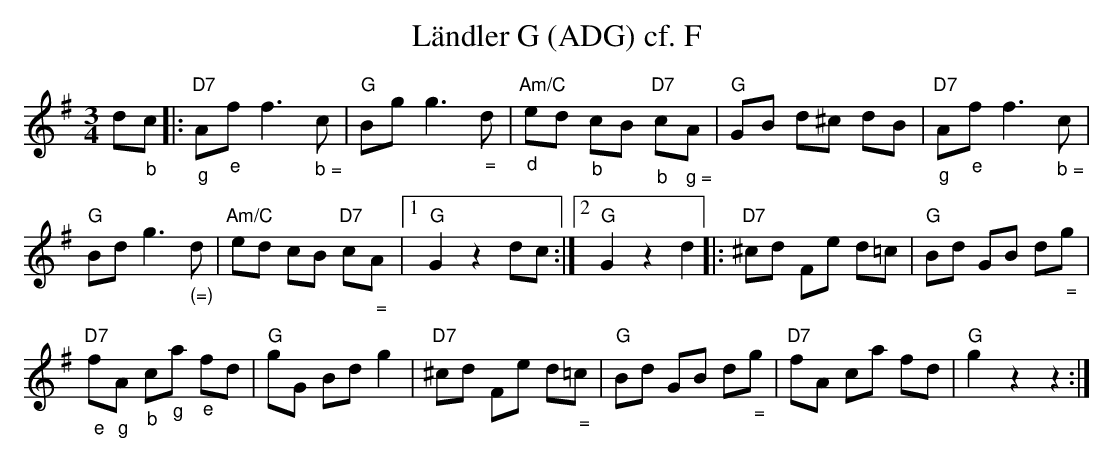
X:1
T:L\"andler G (ADG) cf. F
M:3/4
L:1/8
K:Gmaj%%MIDI gchordon
d"_b"c |: "D7""_g"A"_e"f f3"_ b ="c | "G"Bgg3"_ ="d | "Am/C""_d"ed "_b"cB "D7""_b"c"_ g ="A | "G"GB d^c dB | "D7""_g"A"_e"f f3"_ b ="c |
"G"Bdg3"_ (=)"d | "Am/C"ed cB "D7"c"_ ="A |1 "G"G2z2dc :|2 "G"G2z2d2 |: "D7"^cd Fe d=c | "G"Bd GB d"_ ="g |
"D7""_ e"f"_g"A "_b"c"_g"a "_e"fd | "G"gG Bdg2 | "D7"^cd Fe d"_ ="=c | "G"Bd GB d"_ ="g | "D7"fA ca fd | "G"g2z2z2 :|
